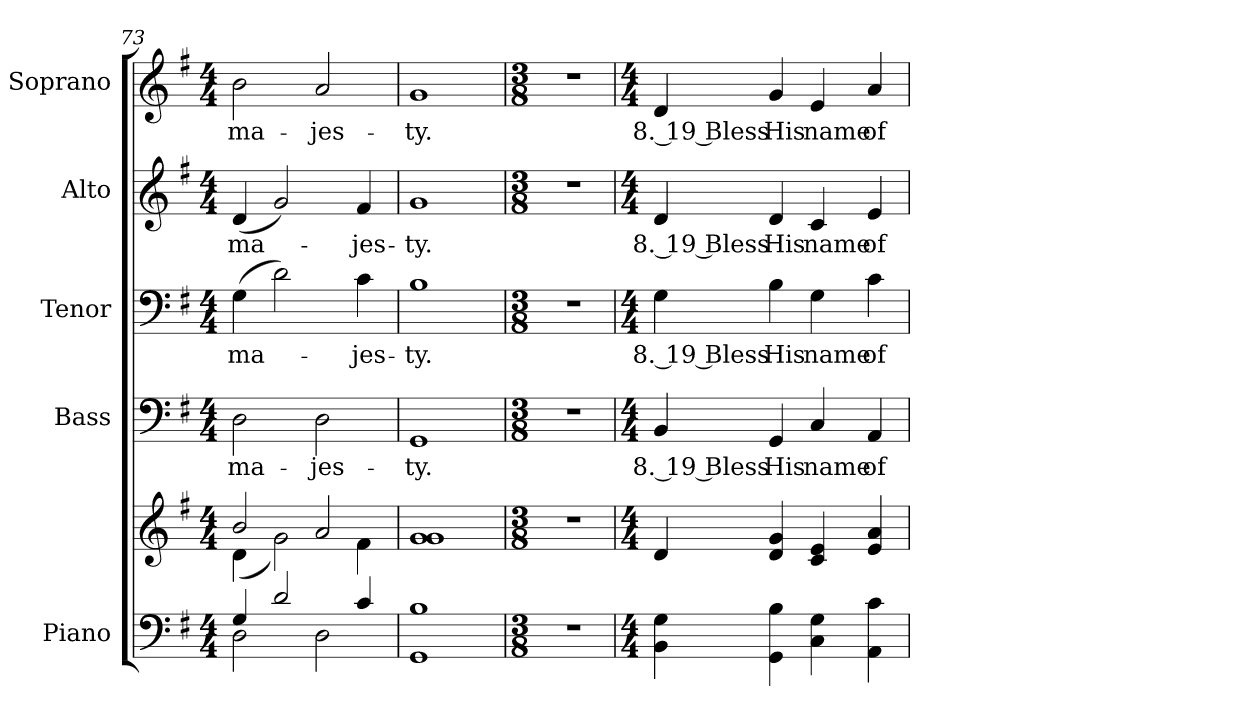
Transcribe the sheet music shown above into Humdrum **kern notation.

**kern	**kern	**kern	**text	**kern	**text	**kern	**text	**kern	**text
*part5	*part5	*part4	*part4	*part3	*part3	*part2	*part2	*part1	*part1
*staff6	*staff5	*staff4	*staff4	*staff3	*staff3	*staff2	*staff2	*staff1	*staff1
*I"Piano	*	*I"Bass	*	*I"Tenor	*	*I"Alto	*	*I"Soprano	*
*I'Pno.	*	*I'B.	*	*I'T.	*	*I'A.	*	*I'S.	*
!!LO:PB:g=z
*clefF4	*clefG2	*clefF4	*	*clefF4	*	*clefG2	*	*clefG2	*
*k[f#]	*k[f#]	*k[f#]	*	*k[f#]	*	*k[f#]	*	*k[f#]	*
*G:	*G:	*G:	*	*G:	*	*G:	*	*G:	*
*M4/4	*M4/4	*M4/4	*	*M4/4	*	*M4/4	*	*M4/4	*
=73	=73	=73	=73	=73	=73	=73	=73	=73	=73
*^	*^	*	*	*	*	*	*	*	*
!	!	!	!	!	!LO:LY:b:color=#000000	!	!	!	!	!	!
!	!	!	!	!	!	!	!LO:LY:b:color=#000000	!	!	!	!
!	!	!	!	!	!	!	!	!	!LO:LY:b:color=#000000	!	!
!	!	!	!	!	!	!	!	!	!	!	!LO:LY:b:color=#000000
4Gi/	2Di\	2bi/	(4di\	2Di\	ma-	(4Gi\	ma-	(4di/	ma-	2bi\	ma-
2di/	.	.	2gi\)	.	.	2di\)	.	2gi/)	.	.	.
!	!	!	!	!	!LO:LY:b:color=#000000	!	!	!	!	!	!
!	!	!	!	!	!	!	!	!	!	!	!LO:LY:b:color=#000000
.	2Di\	2ai/	.	2Di\	-jes-	.	.	.	.	2ai/	-jes-
!	!	!	!	!	!	!	!LO:LY:b:color=#000000	!	!	!	!
!	!	!	!	!	!	!	!	!	!LO:LY:b:color=#000000	!	!
4ci/	.	.	4f#i\	.	.	4ci\	-jes-	4f#i/	-jes-	.	.
*v	*v	*	*	*	*	*	*	*	*	*	*
*	*v	*v	*	*	*	*	*	*	*	*
=74	=74	=74	=74	=74	=74	=74	=74	=74	=74
*	*^	*	*	*	*	*	*	*	*
!	!	!	!	!LO:LY:b:color=#000000	!	!	!	!	!	!
*	*v	*v	*	*	*	*	*	*	*	*
*	*^	*	*	*	*	*	*	*	*
!	!	!	!	!	!	!LO:LY:b:color=#000000	!	!	!	!
*	*v	*v	*	*	*	*	*	*	*	*
*	*^	*	*	*	*	*	*	*	*
!	!	!	!	!	!	!	!	!LO:LY:b:color=#000000	!	!
*	*v	*v	*	*	*	*	*	*	*	*
*	*^	*	*	*	*	*	*	*	*
!	!	!	!	!	!	!	!	!	!	!LO:LY:b:color=#000000
*	*v	*v	*	*	*	*	*	*	*	*
1GGi 1Bi	1gi 1gi	1GGi	-ty.	1Bi	-ty.	1gi	-ty.	1gi	-ty.
=75	=75	=75	=75	=75	=75	=75	=75	=75	=75
*M3/8	*M3/8	*M3/8	*	*M3/8	*	*M3/8	*	*M3/8	*
!LO:N:vis=1	!LO:N:vis=1	!LO:N:vis=1	!	!LO:N:vis=1	!	!LO:N:vis=1	!	!LO:N:vis=1	!
4.r	4.r	4.r	.	4.r	.	4.r	.	4.r	.
=76	=76	=76	=76	=76	=76	=76	=76	=76	=76
*M4/4	*M4/4	*M4/4	*	*M4/4	*	*M4/4	*	*M4/4	*
!	!	!	!LO:LY:b:color=#000000	!	!	!	!	!	!
!	!	!	!	!	!LO:LY:b:color=#000000	!	!	!	!
!	!	!	!	!	!	!	!LO:LY:b:color=#000000	!	!
!	!	!	!	!	!	!	!	!	!LO:LY:b:color=#000000
4BBi\ 4Gi	4di/	4BBi/	8. 19 Bless	4Gi\	8. 19 Bless	4di/	8. 19 Bless	4di/	8. 19 Bless
!	!	!	!LO:LY:b:color=#000000	!	!	!	!	!	!
!	!	!	!	!	!LO:LY:b:color=#000000	!	!	!	!
!	!	!	!	!	!	!	!LO:LY:b:color=#000000	!	!
!	!	!	!	!	!	!	!	!	!LO:LY:b:color=#000000
4GGi\ 4Bi	4di/ 4gi	4GGi/	His	4Bi\	His	4di/	His	4gi/	His
!	!	!	!LO:LY:b:color=#000000	!	!	!	!	!	!
!	!	!	!	!	!LO:LY:b:color=#000000	!	!	!	!
!	!	!	!	!	!	!	!LO:LY:b:color=#000000	!	!
!	!	!	!	!	!	!	!	!	!LO:LY:b:color=#000000
4Ci\ 4Gi	4ci/ 4ei	4Ci/	name	4Gi\	name	4ci/	name	4ei/	name
!	!	!	!LO:LY:b:color=#000000	!	!	!	!	!	!
!	!	!	!	!	!LO:LY:b:color=#000000	!	!	!	!
!	!	!	!	!	!	!	!LO:LY:b:color=#000000	!	!
!	!	!	!	!	!	!	!	!	!LO:LY:b:color=#000000
4AAi\ 4ci	4ei/ 4ai	4AAi/	of	4ci\	of	4ei/	of	4ai/	of
=	=	=	=	=	=	=	=	=	=
*-	*-	*-	*-	*-	*-	*-	*-	*-	*-
